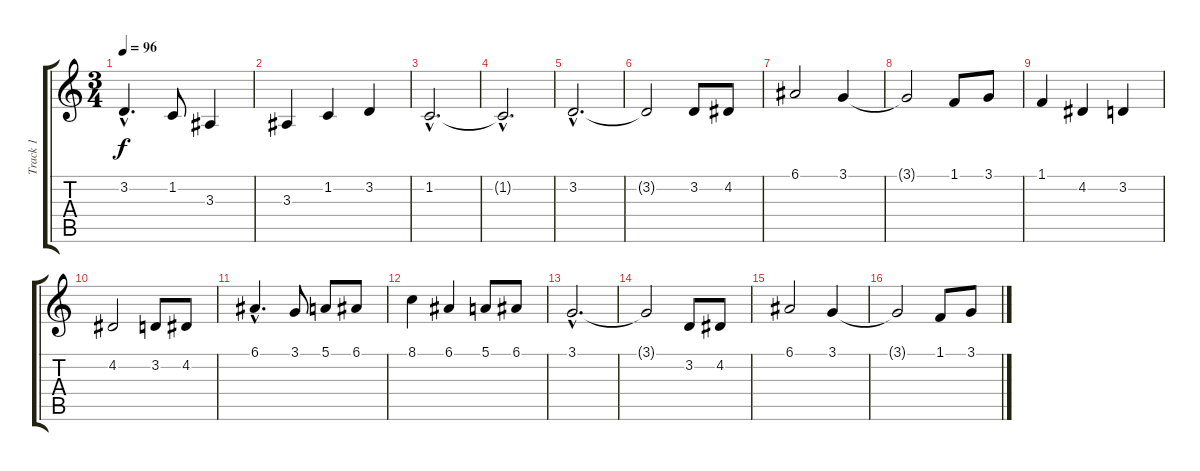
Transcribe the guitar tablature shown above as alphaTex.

\track ("Track 1" "Track 1") {instrument acousticgrandpiano}
\staff {score tabs}
\tuning (E4 B3 G3 D3 A2 E2) {hide}
\ts (3 4)
\tempo 96
\clef g2
\ks c
3.2{hac}.4{d dy f} 1.2.8 3.3.4 |
3.3.4 1.2.4 3.2.4 |
1.2{hac}.2{d} |
1.2{hac t}.2{d} |
3.2{hac}.2{d} |
3.2{t}.2 3.2.8 4.2.8 |
6.1.2 3.1.4 |
3.1{t}.2 1.1.8 3.1.8 |
1.1.4 4.2.4 3.2.4 |
4.2.2 3.2.8 4.2.8 |
6.1{hac}.4{d} 3.1.8 5.1.8 6.1.8 |
8.1.4 6.1.4 5.1.8 6.1.8 |
3.1{hac}.2{d} |
3.1{t}.2 3.2.8 4.2.8 |
6.1.2 3.1.4 |
3.1{t}.2 1.1.8 3.1.8
